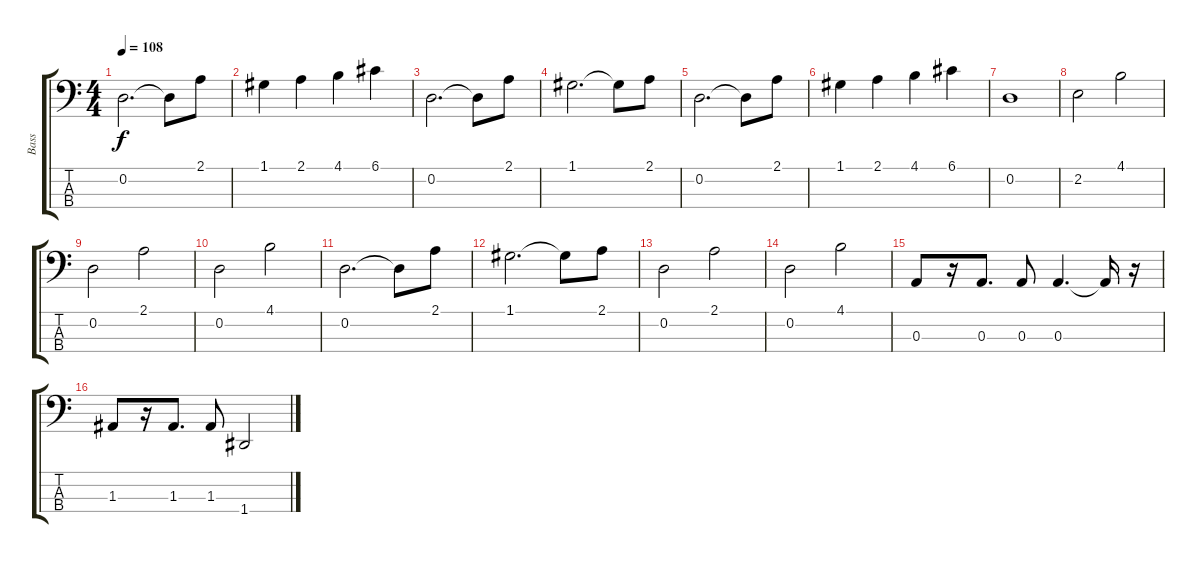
\track ("Bass" "Bass") {instrument fretlessbass}
\staff {score tabs}
\tuning (G2 D2 A1 D1) {hide}
\ts (4 4)
\tempo 108
\clef f4
\ks c
0.2.2{d dy f} 0.2{t}.8 2.1.8 |
1.1.4 2.1.4 4.1.4 6.1.4 |
0.2.2{d} 0.2{t}.8 2.1.8 |
1.1.2{d} 1.1{t}.8 2.1.8 |
0.2.2{d} 0.2{t}.8 2.1.8 |
1.1.4 2.1.4 4.1.4 6.1.4 |
0.2.1 |
2.2.2 4.1.2 |
0.2.2 2.1.2 |
0.2.2 4.1.2 |
0.2.2{d} 0.2{t}.8 2.1.8 |
1.1.2{d} 1.1{t}.8 2.1.8 |
0.2.2 2.1.2 |
0.2.2 4.1.2 |
0.3.8 r.16 0.3.8{d} 0.3.8 0.3.4{d} 0.3{t}.16 r.16 |
1.3.8 r.16 1.3.8{d} 1.3.8 1.4.2
